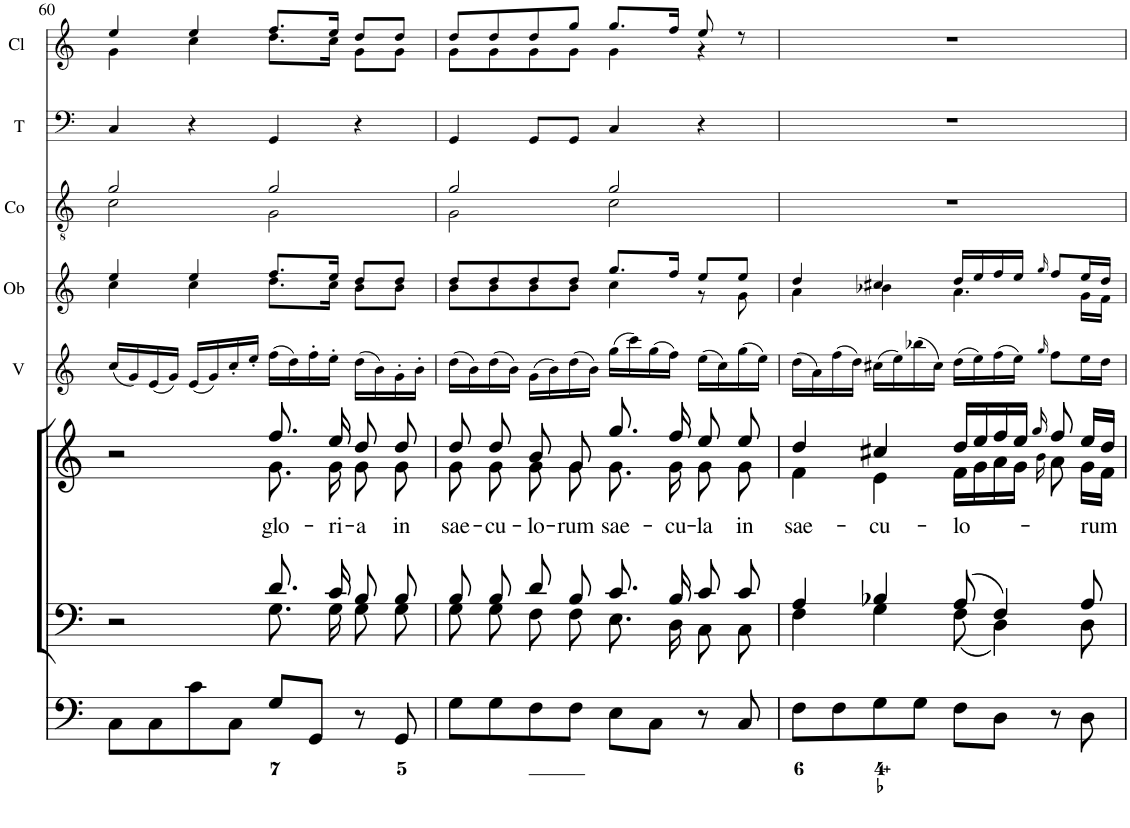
**kern	**kern	**kern	**text	**kern	**kern	**kern	**kern	**kern
*part8	*part7	*part6	*part6	*part5	*part4	*part3	*part2	*part1
*staff8	*staff7	*staff6	*staff6	*staff5	*staff4	*staff3	*staff2	*staff1
*I"Organo	*I"Voice	*I"Voice	*	*I"Violino 1mo,2do	*I"Oboi	*I"Corni in C	*I"Timpani	*I"Clarini in C
*	*	*	*	*I'V	*I'Ob	*I'Co	*I'T	*I'Cl
!!LO:PB:g=z
*clefF4	*clefF4	*clefG2	*	*clefG2	*clefG2	*clefGv2	*clefF4	*clefG2
*	*	*	*	*	*	*Trd7c12	*	*
*k[]	*k[]	*k[]	*	*k[]	*k[]	*k[]	*k[]	*k[]
*M4/4	*M4/4	*M4/4	*	*M4/4	*M4/4	*M4/4	*M4/4	*M4/4
*met(c)	*met(c)	*met(c)	*	*met(c)	*met(c)	*met(c)	*met(c)	*met(c)
=60	=60	=60	=60	=60	=60	=60	=60	=60
*	*^	*^	*	*	*^	*^	*	*^
8C\L	2r	2ryy	2r	2ryy	.	(16cc/LL	4ee/	4cc\	2g/	2c\	4C/	4ee/	4g\
.	.	.	.	.	.	16g/)	.	.	.	.	.	.	.
8C\	.	.	.	.	.	(16e/	.	.	.	.	.	.	.
.	.	.	.	.	.	16g/JJ)	.	.	.	.	.	.	.
8c\	.	.	.	.	.	(16e/LL	4ee/	4cc\	.	.	4r	4ee/	4cc\
.	.	.	.	.	.	16g/)	.	.	.	.	.	.	.
8C\J	.	.	.	.	.	16cc'/	.	.	.	.	.	.	.
.	.	.	.	.	.	16ee'/JJ	.	.	.	.	.	.	.
!	!	!	!	!	!LO:LY:b	!	!	!	!	!	!	!	!
8G/L	8.d/L	8.G\L	8.ff/	8.g\	glo-	(16ff\LL	8.ff/L	8.dd\L	2g/	2G\	4GG/	8.ff/L	8.dd\L
.	.	.	.	.	.	16dd\)	.	.	.	.	.	.	.
8GG/J	.	.	.	.	.	16ff'\	.	.	.	.	.	.	.
!	!	!	!	!	!LO:LY:b	!	!	!	!	!	!	!	!
.	16c/Jk	16G\Jk	16ee/	16g\	-ri-	16ee'\JJ	16ee/Jk	16cc\Jk	.	.	.	16ee/Jk	16cc\Jk
!	!	!	!	!	!LO:LY:b	!	!	!	!	!	!	!	!
8r	8B/L	8G\L	8dd/	8g\	-a	(16dd\LL	8dd/L	8b\L	.	.	4r	8dd/L	8g\L
.	.	.	.	.	.	16b\)	.	.	.	.	.	.	.
!	!	!	!	!	!LO:LY:b	!	!	!	!	!	!	!	!
8GG/	8B/J	8G\J	8dd/	8g\	in	16g'\	8dd/J	8b\J	.	.	.	8dd/J	8g\J
.	.	.	.	.	.	16b'\JJ	.	.	.	.	.	.	.
=61	=61	=61	=61	=61	=61	=61	=61	=61	=61	=61	=61	=61	=61
!	!	!	!	!	!LO:LY:b	!	!	!	!	!	!	!	!
8G\L	8B/L	8G\L	8dd/	8g\	sae-	(16dd\LL	8dd/L	8b\L	2g/	2G\	4GG/	8dd/L	8g\L
.	.	.	.	.	.	16b\)	.	.	.	.	.	.	.
!	!	!	!	!	!LO:LY:b	!	!	!	!	!	!	!	!
8G\	8B/J	8G\J	8dd/	8g\	-cu-	(16dd\	8dd/	8b\	.	.	.	8dd/	8g\
.	.	.	.	.	.	16b\JJ)	.	.	.	.	.	.	.
!	!	!	!	!	!LO:LY:b	!	!	!	!	!	!	!	!
8F\	8d/L	8F\L	8b/	8g\	-lo-	(16g\LL	8dd/	8b\	.	.	8GG/L	8dd/	8g\
.	.	.	.	.	.	16b\)	.	.	.	.	.	.	.
!	!	!	!	!	!LO:LY:b	!	!	!	!	!	!	!	!
8F\J	8B/J	8F\J	8g/	8g\	-rum	(16dd\	8dd/J	8b\J	.	.	8GG/J	8gg/J	8g\J
.	.	.	.	.	.	16b\JJ)	.	.	.	.	.	.	.
!	!	!	!	!	!LO:LY:b	!	!	!	!	!	!	!	!
8E\L	8.c/L	8.E\L	8.gg/	8.g\	sae-	(16gg\LL	8.gg/L	4cc\	2g/	2c\	4C/	8.gg/L	4g\
.	.	.	.	.	.	16ccc\)	.	.	.	.	.	.	.
8C\J	.	.	.	.	.	(16gg\	.	.	.	.	.	.	.
!	!	!	!	!	!LO:LY:b	!	!	!	!	!	!	!	!
.	16B/Jk	16D\Jk	16ff/	16g\	-cu-	16ff\JJ)	16ff/Jk	.	.	.	.	16ff/Jk	.
!	!	!	!	!	!LO:LY:b	!	!	!	!	!	!	!	!
8r	8c/L	8C\L	8ee/	8g\	-la	(16ee\LL	8ee/L	8r	.	.	4r	8ee/	4r
.	.	.	.	.	.	16cc\)	.	.	.	.	.	.	.
!	!	!	!	!	!LO:LY:b	!	!	!	!	!	!	!	!
8C/	8c/J	8C\J	8ee/	8g\	in	(16gg\	8ee/J	8g\	.	.	.	8r	.
.	.	.	.	.	.	16ee\JJ)	.	.	.	.	.	.	.
*	*	*	*	*	*	*	*	*	*v	*v	*	*v	*v
=62	=62	=62	=62	=62	=62	=62	=62	=62	=62	=62	=62
!	!	!	!	!	!LO:LY:b	!	!	!	!	!	!
8F\L	4A/	4F\	4dd/	4f\	sae-	(16dd\LL	4dd/	4a\	1r	1r	1r
.	.	.	.	.	.	16a\)	.	.	.	.	.
8F\	.	.	.	.	.	(16ff\	.	.	.	.	.
.	.	.	.	.	.	16dd\JJ)	.	.	.	.	.
!	!	!	!	!	!LO:LY:b	!	!	!	!	!	!
8G\	4B-X/	4G\	4cc#X/	4e\	-cu-	(16cc#X\LL	4cc#X/	4b-X\	.	.	.
.	.	.	.	.	.	16ee\)	.	.	.	.	.
8G\J	.	.	.	.	.	(16bb-X\	.	.	.	.	.
.	.	.	.	.	.	16cc#\JJ)	.	.	.	.	.
!	!	!	!	!	!LO:LY:b	!	!	!	!	!	!
8F\L	(8A/	(8F\	16dd/LL	16f\LL	-lo-	(16dd\LL	16dd/LL	4.a\	.	.	.
.	.	.	16ee/	16g\	.	16ee\)	16ee/	.	.	.	.
8D\J	4F/)	4D\)	16ff/	16a\	.	(16ff\	16ff/	.	.	.	.
.	.	.	16ee/JJ	16g\JJ	.	16ee\JJ)	16ee/JJ	.	.	.	.
.	.	.	16qgg/	16qb\	.	16qgg/	16qgg/	.	.	.	.
8r	.	.	8ff/	8a\	.	8ff\L	8ff/L	.	.	.	.
!	!	!	!	!	!LO:LY:b	!	!	!	!	!	!
8D\	8A/	8D\	16ee/LL	16g\LL	-rum	16ee\L	16ee/L	16g\LL	.	.	.
.	.	.	16dd/JJ	16f\JJ	.	16dd\JJ	16dd/JJ	16f\JJ	.	.	.
*	*v	*v	*	*	*	*	*v	*v	*	*	*
*	*	*v	*v	*	*	*	*	*	*
=	=	=	=	=	=	=	=	=
*-	*-	*-	*-	*-	*-	*-	*-	*-
